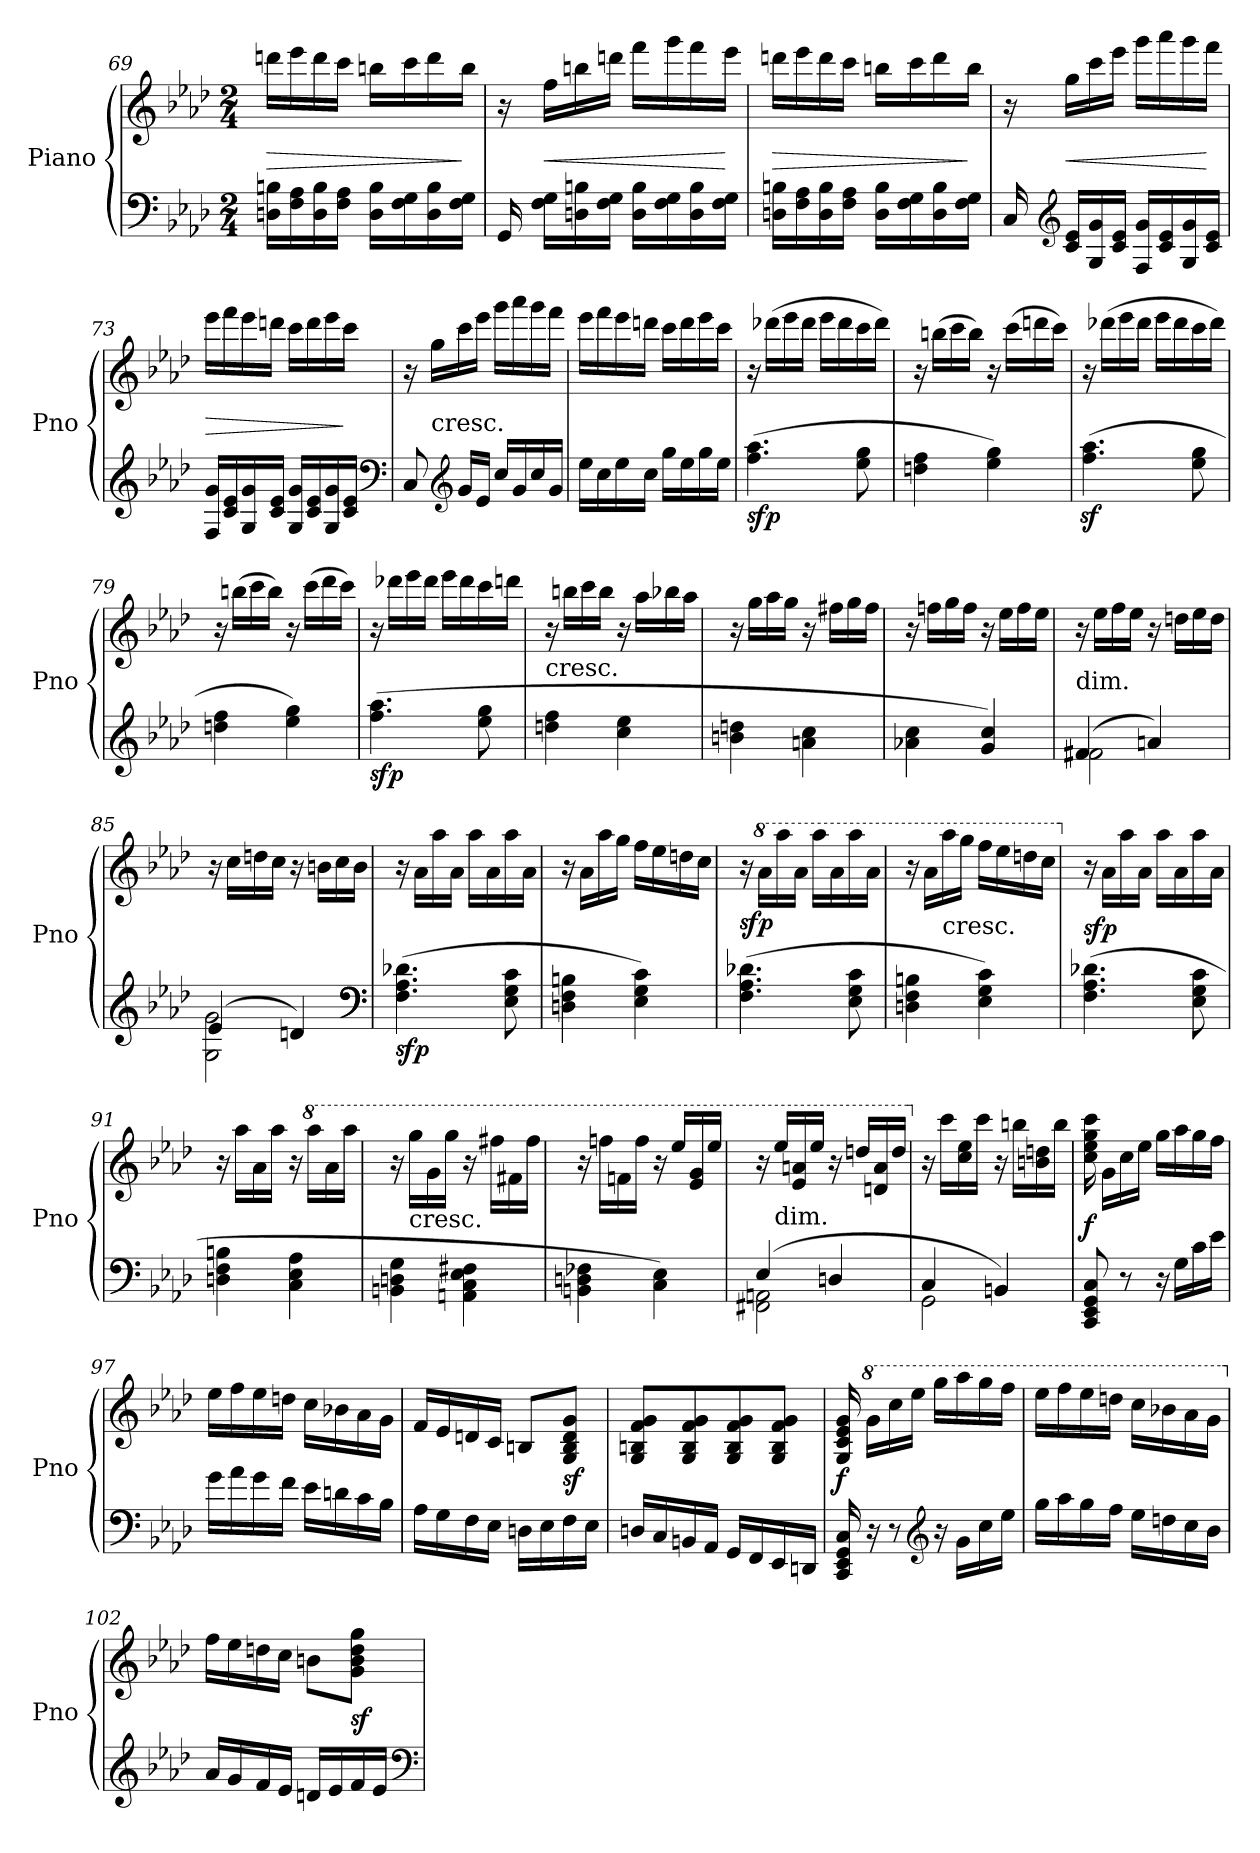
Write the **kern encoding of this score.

**kern	**kern	**dynam
*part1	*part1	*part1
*staff2	*staff1	*staff1/2
*I"Piano	*	*
*I'Pno	*	*
*clefF4	*clefG2	*
*k[b-e-a-d-]	*k[b-e-a-d-]	*
*f:	*f:	*
*M2/4	*M2/4	*
=69	=69	=69
16Dn 16BnLL	16dddnLL	>
16F 16A-	16eee-	.
16D 16B	16ddd	.
16F 16A-JJ	16cccJJ	.
16D 16BLL	16bbnLL	.
16F 16G	16ccc	.
16D 16B	16ddd	.
16F 16GJJ	16bbJJ	]
=70	=70	=70
16GG	16r	.
16F 16GLL	16ff\LL	<
16Dn 16Bn	16bbn\	.
16F 16GJJ	16dddn\JJ	.
16D 16BLL	16fffLL	.
16F 16G	16ggg	.
16D 16B	16fff	.
16F 16GJJ	16eee-JJ	[
=71	=71	=71
16Dn 16BnLL	16dddnLL	>
16F 16A-	16eee-	.
16D 16B	16ddd	.
16F 16A-JJ	16cccJJ	.
16D 16BLL	16bbnLL	.
16F 16G	16ccc	.
16D 16B	16ddd	.
16F 16GJJ	16bbJJ	]
=72	=72	=72
16C	16r	.
*clefG2	*	*
16c 16e-LL	16ggLL	<
16G 16g	16ccc	.
16c 16e-JJ	16eee-JJ	.
16F 16gLL	16gggLL	.
16c 16e-	16aaa-	.
16G 16g	16ggg	.
16c 16e-JJ	16fffJJ	[
=73	=73	=73
16F 16gLL	16eee-LL	>
16c 16e-	16fff	.
16G 16g	16eee-	.
16c 16e-JJ	16dddnJJ	.
16G 16gLL	16cccLL	.
16c 16e-	16ddd	.
16G 16g	16eee-	.
16c 16e-JJ	16cccJJ	]
*clefF4	*	*
=74	=74	=74
8C	16r	.
!	!LO:TX:c:t=cresc.	!
.	16ggLL	.
*clefG2	*	*
16gLL	16ccc	.
16e-JJ	16eee-JJ	.
16ccLL	16gggLL	.
16g	16aaa-	.
16cc	16ggg	.
16gJJ	16fffJJ	.
=75	=75	=75
16ee-LL	16eee-LL	.
16cc	16fff	.
16ee-	16eee-	.
16ccJJ	16dddnJJ	.
16ggLL	16cccLL	.
16ee-	16ddd	.
16gg	16eee-	.
16ee-JJ	16cccJJ	.
=76	=76	=76
!	!	!LO:DY:b=2
(4.ff 4.aa-	16r	sfp
.	(16ddd-XLL	.
.	16eee-	.
.	16ddd-JJ	.
.	16eee-LL	.
.	16ddd-	.
8ee- 8gg	16ccc	.
.	16ddd-JJ)	.
=77	=77	=77
4ddn 4ff	16r	.
.	(16bbnLL	.
.	16ccc	.
.	16bbJJ)	.
4ee- 4gg)	16r	.
.	(16cccLL	.
.	16dddn	.
.	16cccJJ)	.
=78	=78	=78
(4.ffz 4.aa-z	16r	.
.	(16ddd-XLL	.
.	16eee-	.
.	16ddd-JJ	.
.	16eee-LL	.
.	16ddd-	.
8ee- 8gg	16ccc	.
.	16ddd-JJ)	.
=79	=79	=79
4ddn 4ff	16r	.
.	(16bbnLL	.
.	16ccc	.
.	16bbJJ)	.
4ee- 4gg)	16r	.
.	(16cccLL	.
.	16ddd-	.
.	16cccJJ)	.
=80	=80	=80
!	!	!LO:DY:b=2
(>4.ff 4.aa-	16r	sfp
.	16ddd-XLL	.
.	16eee-	.
.	16ddd-JJ	.
.	16eee-LL	.
.	16ddd-	.
8ee- 8gg	16ccc	.
.	16dddnJJ	.
=81	=81	=81
!	!LO:TX:c:t=cresc.	!
4ddn 4ff	16r	.
.	16bbnLL	.
.	16ccc	.
.	16bbJJ	.
4cc 4ee-	16r	.
.	16aa-LL	.
.	16bb-X	.
.	16aa-JJ	.
=82	=82	=82
4bn 4ddn	16r	.
.	16ggLL	.
.	16aa-	.
.	16ggJJ	.
4an 4cc	16r	.
.	16ff#XLL	.
.	16gg	.
.	16ff#JJ	.
=83	=83	=83
4a-X 4cc	16r	.
.	16ffnLL	.
.	16gg	.
.	16ffJJ	.
4g 4cc)	16r	.
.	16ee-LL	.
.	16ff	.
.	16ee-JJ	.
=84	=84	=84
*^	*	*
!	!	!LO:TX:c:t=dim.	!
(4f#X	2f#X	16r	.
.	.	16ee-LL	.
.	.	16ff	.
.	.	16ee-JJ	.
4an)	.	16r	.
.	.	16ddnLL	.
.	.	16ee-	.
.	.	16ddJJ	.
=85	=85	=85	=85
(4e-	2G 2g	16r	.
.	.	16ccLL	.
.	.	16ddn	.
.	.	16ccJJ	.
4dn)	.	16r	.
.	.	16bnLL	.
.	.	16cc	.
.	.	16bJJ	.
*v	*v	*	*
*clefF4	*	*
=86	=86	=86
!	!	!LO:DY:b=2
(4.F 4.A- 4.d-X	16r	sfp
.	16a-LL	.
.	16aa-	.
.	16a-JJ	.
.	16aa-LL	.
.	16a-	.
8E- 8G 8c	16aa-	.
.	16a-JJ	.
=87	=87	=87
4Dn 4F 4Bn	16r	.
.	16a-LL	.
.	16aa-	.
.	16ggJJ	.
4E- 4G 4c)	16ffLL	.
.	16ee-	.
.	16ddn	.
.	16ccJJ	.
=88	=88	=88
(4.F 4.A- 4.d-X	16r	sfp
*	*8va	*
.	16aa-LL	.
.	16aaa-	.
.	16aa-JJ	.
.	16aaa-LL	.
.	16aa-	.
8E- 8G 8c	16aaa-	.
.	16aa-JJ	.
=89	=89	=89
4Dn 4F 4Bn	16r	.
.	16aa-LL	.
!	!LO:TX:c:t=cresc.	!
.	16aaa-	.
.	16gggJJ	.
4E- 4G 4c)	16fffLL	.
.	16eee-	.
.	16dddn	.
.	16cccJJ	.
=90	=90	=90
*	*X8va	*
(>4.F 4.A- 4.d-X	16r	sfp
.	16a-LL	.
.	16aa-	.
.	16a-JJ	.
.	16aa-LL	.
.	16a-	.
8E- 8G 8c	16aa-	.
.	16a-JJ	.
=91	=91	=91
4Dn 4F 4Bn	16r	.
.	16aa-LL	.
.	16a-	.
.	16aa-JJ	.
4C 4E- 4A-	16r	.
*	*8va	*
.	16aaa-LL	.
.	16aa-	.
.	16aaa-JJ	.
=92	=92	=92
4BBn 4Dn 4G	16r	.
!	!LO:TX:c:t=cresc.	!
.	16gggLL	.
.	16gg	.
.	16gggJJ	.
4AAn\ 4C\ 4E-\ 4F#X\	16r	.
.	16fff#XLL	.
.	16ff#X	.
.	16fff#JJ	.
=93	=93	=93
4BBn 4Dn 4F-X	16r	.
.	16fffnLL	.
.	16ffn	.
.	16fffJJ	.
4C 4E-)	16r	.
.	16eee-LL	.
.	16ee- 16gg	.
.	16eee-JJ	.
=94	=94	=94
*^	*	*
(4E-	2FF#X 2AAn	16r	.
!	!	!LO:TX:c:t=dim.	!
.	.	16eee-LL	.
.	.	16ee- 16aan	.
.	.	16eee-JJ	.
4Dn	.	16r	.
.	.	16dddnLL	.
.	.	16ddn 16aa	.
.	.	16dddJJ	.
=95	=95	=95	=95
*	*	*X8va	*
4C	2GG	16r	.
.	.	16cccLL	.
.	.	16cc 16ee-	.
.	.	16cccJJ	.
4BBn)	.	16r	.
.	.	16bbnLL	.
.	.	16bn 16ddn	.
.	.	16bbJJ	.
*v	*v	*	*
=96	=96	=96
8CC 8EE- 8GG 8C	16cc 16ee- 16gg 16ccc	f
.	16gLL	.
8r	16cc	.
.	16ee-JJ	.
16r	16ggLL	.
16GLL	16aa-	.
16c	16gg	.
16e-JJ	16ffJJ	.
=97	=97	=97
16gLL	16ee-LL	.
16a-	16ff	.
16g	16ee-	.
16fJJ	16ddnJJ	.
16e-LL	16cc\LL	.
16dn	16b-X\	.
16c	16a-\	.
16B-JJ	16g\JJ	.
=98	=98	=98
16A-LL	16fLL	.
16G	16e-	.
16F	16dn	.
16E-JJ	16cJJ	.
16DnLL	8BnL	.
16E-	.	.
16F	8G 8B 8d 8gJ	sf
16E-JJ	.	.
=99	=99	=99
16DnLL	8G 8Bn 8f 8gL	.
16C	.	.
16BBn	8G 8B 8f 8g	.
16AA-JJ	.	.
16GGLL	8G 8B 8f 8g	.
16FF	.	.
16EE-	8G 8B 8f 8gJ	.
16DDnJJ	.	.
=100	=100	=100
16CC 16EE- 16GG 16C	16G 16c 16e- 16g	f
*	*8va	*
16r	16ggLL	.
8r	16ccc	.
.	16eee-JJ	.
*clefG2	*	*
16r	16gggLL	.
16gLL	16aaa-	.
16cc	16ggg	.
16ee-JJ	16fffJJ	.
=101	=101	=101
16ggLL	16eee-LL	.
16aa-	16fff	.
16gg	16eee-	.
16ffJJ	16dddnJJ	.
16ee-LL	16ccc\LL	.
16ddn	16bb-X\	.
16cc	16aa-\	.
16b-JJ	16gg\JJ	.
=102	=102	=102
*	*X8va	*
16a-LL	16ffLL	.
16g	16ee-	.
16f	16ddn	.
16e-JJ	16ccJJ	.
16dnLL	8bnL	.
16e-	.	.
16f	8g 8b 8dd 8ggJ	sf
16e-JJ	.	.
*clefF4	*	*
=	=	=
*-	*-	*-
